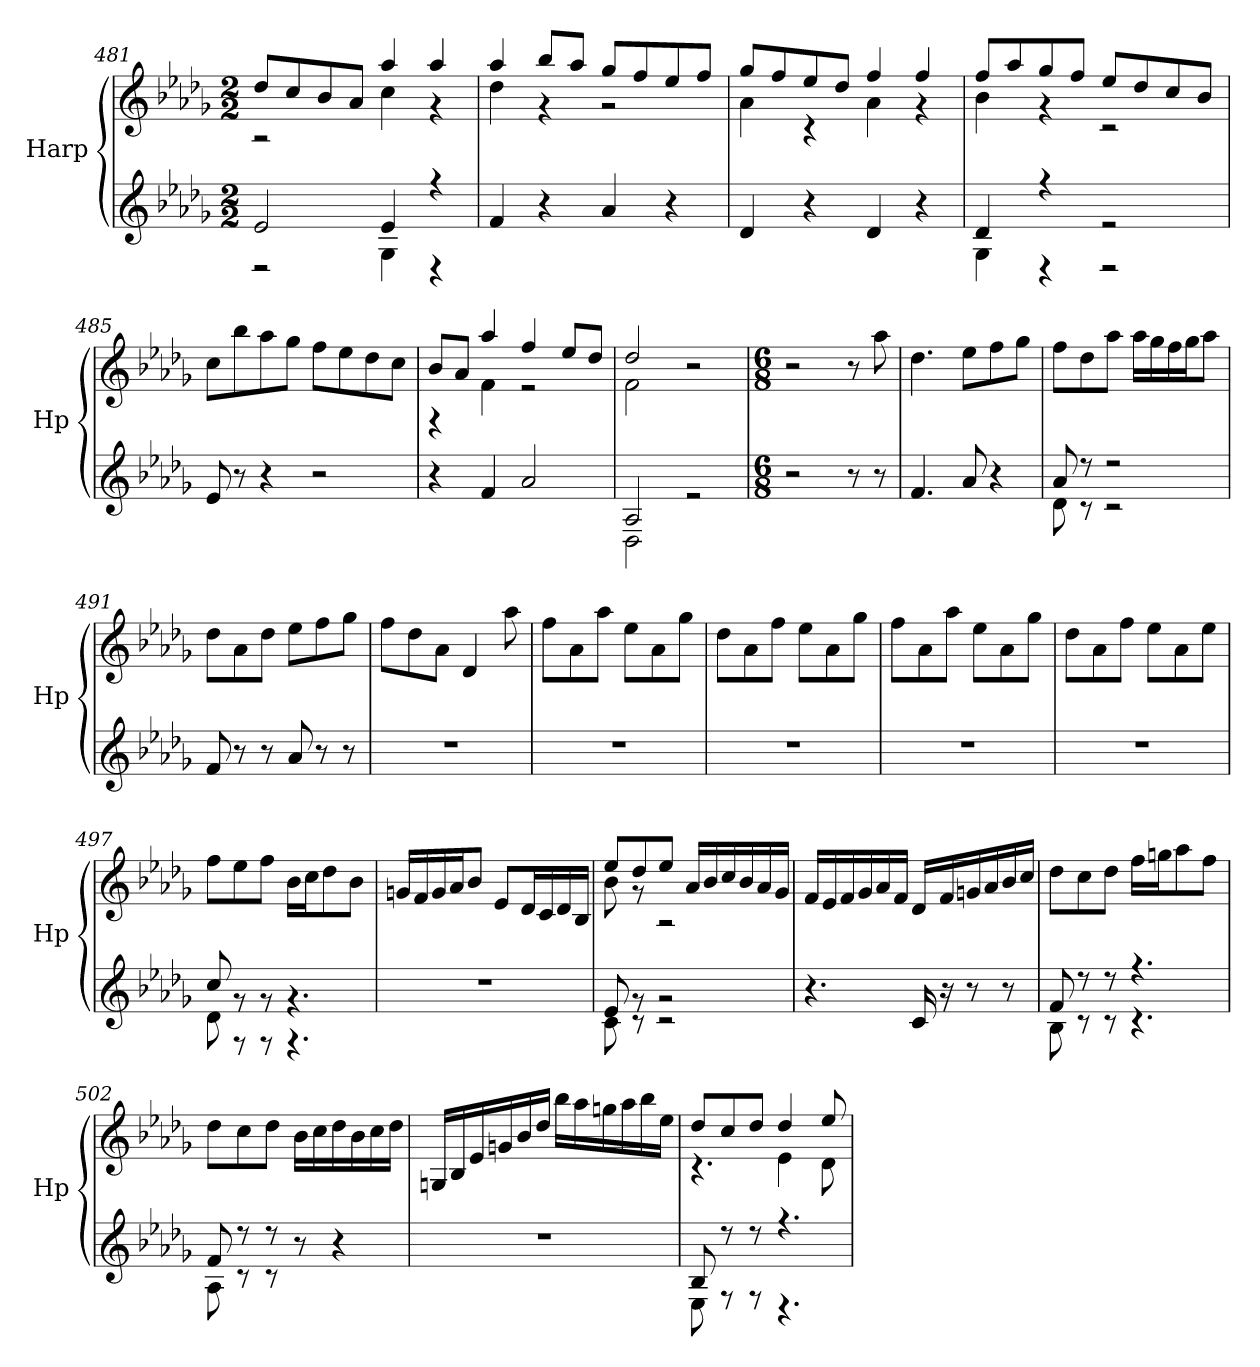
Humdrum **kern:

**kern	**kern
*part1	*part1
*staff2	*staff1
*I"Harp	*
*I'Hp	*
*clefG2	*clefG2
*k[b-e-a-d-g-]	*k[b-e-a-d-g-]
*M2/2	*M2/2
=481	=481
*^	*^
2e-/	2rD	8dd-/L	2rA
.	.	8cc/	.
.	.	8b-/	.
.	.	8a-/J	.
4e-/	4G-\	4aa-/	4cc\
4r	4rD	4aa-/	4r
*v	*v	*	*
=482	=482	=482
4f/	4aa-/	4dd-\
4r	8bb-/L	4r
.	8aa-/J	.
4a-/	8gg-/L	2r
.	8ff/	.
4r	8ee-/	.
.	8ff/J	.
!!LO:LB:g=z	!!
=483	=483	=483
4d-/	8gg-/L	4a-\
.	8ff/	.
4r	8ee-/	4rc
.	8dd-/J	.
4d-/	4ff/	4a-\
4r	4ff/	4r
=484	=484	=484
*^	*	*
4d-/	4G-\	8ff/L	4b-\
.	.	8aa-/	.
4r	4rD	8gg-/	4r
.	.	8ff/J	.
2re	2rD	8ee-/L	2r
.	.	8dd-/	.
.	.	8cc/	.
.	.	8b-/J	.
*v	*v	*	*
*	*v	*v
=485	=485
8e-/	8cc\L
8r	8bb-\
4r	8aa-\
.	8gg-\J
2r	8ff\L
.	8ee-\
.	8dd-\
.	8cc\J
=486	=486
*	*^
4r	8b-/L	4rF
.	8a-/J	.
4f/	4aa-/	4f\
2a-/	4ff/	2r
.	8ee-/L	.
.	8dd-/J	.
=487	=487	=487
*^	*	*
2A-/	2D-\	2dd-/	2f\
2re	2ryy	2r	2ryy
*v	*v	*	*
*	*v	*v
!!LO:LB:g=z
=488	=488
*M6/8	*M6/8
*^	*^
!	!	!LO:TX:a:B:t=Allegro	!
*v	*v	*	*
*	*v	*v
2r	2r
8r	8r
8r	8aa-\
=489	=489
4.f/	4.dd-\
8a-/	8ee-\L
4r	8ff\
.	8gg-\J
=490	=490
*^	*
8a-/	8d-\	8ff\L
8r	8r	8dd-\
2r	2r	8aa-\J
.	.	16aa-\LL
.	.	16gg-\
.	.	16ff\
.	.	16gg-\J
.	.	8aa-\J
*v	*v	*
=491	=491
8f/	8dd-\L
8r	8a-\
8r	8dd-\J
8a-/	8ee-\L
8r	8ff\
8r	8gg-\J
=492	=492
2.r	8ff\L
.	8dd-\
.	8a-\J
.	4d-/
.	8aa-\
=493	=493
2.r	8ff\L
.	8a-\
.	8aa-\J
.	8ee-\L
.	8a-\
.	8gg-\J
=494	=494
2.r	8dd-\L
.	8a-\
.	8ff\J
.	8ee-\L
.	8a-\
.	8gg-\J
!!LO:LB:g=z
=495	=495
2.r	8ff\L
.	8a-\
.	8aa-\J
.	8ee-\L
.	8a-\
.	8gg-\J
=496	=496
2.r	8dd-\L
.	8a-\
.	8ff\J
.	8ee-\L
.	8a-\
.	8ee-\J
=497	=497
*^	*
8cc/	8d-\	8ff\L
8rg	8rF	8ee-\
8rg	8rF	8ff\J
4.rg	4.rF	16b-\LL
.	.	16cc\J
.	.	8dd-\
.	.	8b-\J
*v	*v	*
=498	=498
2.r	16gn/LL
.	16f/
.	16g/
.	16a-/J
.	8b-/J
.	8e-/L
.	16d-/L
.	16c/
.	16d-/
.	16B-/JJ
=499	=499
*^	*^
8e-/	8c\	8ee-/L	8b-\
8rg	8rc	8dd-/	8r
2rg	2rc	8ee-/J	2r
.	.	16a-/LL	.
.	.	16b-/	.
.	.	16cc/	.
.	.	16b-/	.
.	.	16a-/	.
.	.	16g-/JJ	.
*v	*v	*	*
*	*v	*v
!!LO:PB:g=z
=500	=500
4.r	16f/LL
.	16e-/
.	16f/
.	16g-/
.	16a-/
.	16f/JJ
16c/	16d-/LL
16r	16f/
8r	16gn/
.	16a-/
8r	16b-/
.	16cc/JJ
=501	=501
*^	*
8f/	8B-\	8dd-\L
8r	8rc	8cc\
8r	8rc	8dd-\J
4.r	4.rc	16ff\LL
.	.	16ggn\J
.	.	8aa-\
.	.	8ff\J
=502	=502	=502
8f/	8A-\	8dd-\L
8r	8rc	8cc\
8r	8rc	8dd-\J
8r	4.ryy	16b-\LL
.	.	16cc\
4r	.	16dd-\
.	.	16b-\
.	.	16cc\
.	.	16dd-\JJ
*v	*v	*
!!LO:LB:g=z
=503	=503
2.r	16Gn/LL
.	16B-/
.	16e-/
.	16gn/
.	16b-/
.	16dd-/JJ
.	16bb-\LL
.	16aa-\
.	16ggn\
.	16aa-\
.	16bb-\
.	16ee-\JJ
=504	=504
*^	*^
8B-/	8E-\	8dd-/L	4.r
8r	8rF	8cc/	.
8r	8rF	8dd-/J	.
4.r	4.rD	4dd-/	4e-\
.	.	8ee-/	8d-\
*v	*v	*	*
*	*v	*v
=	=
*-	*-
